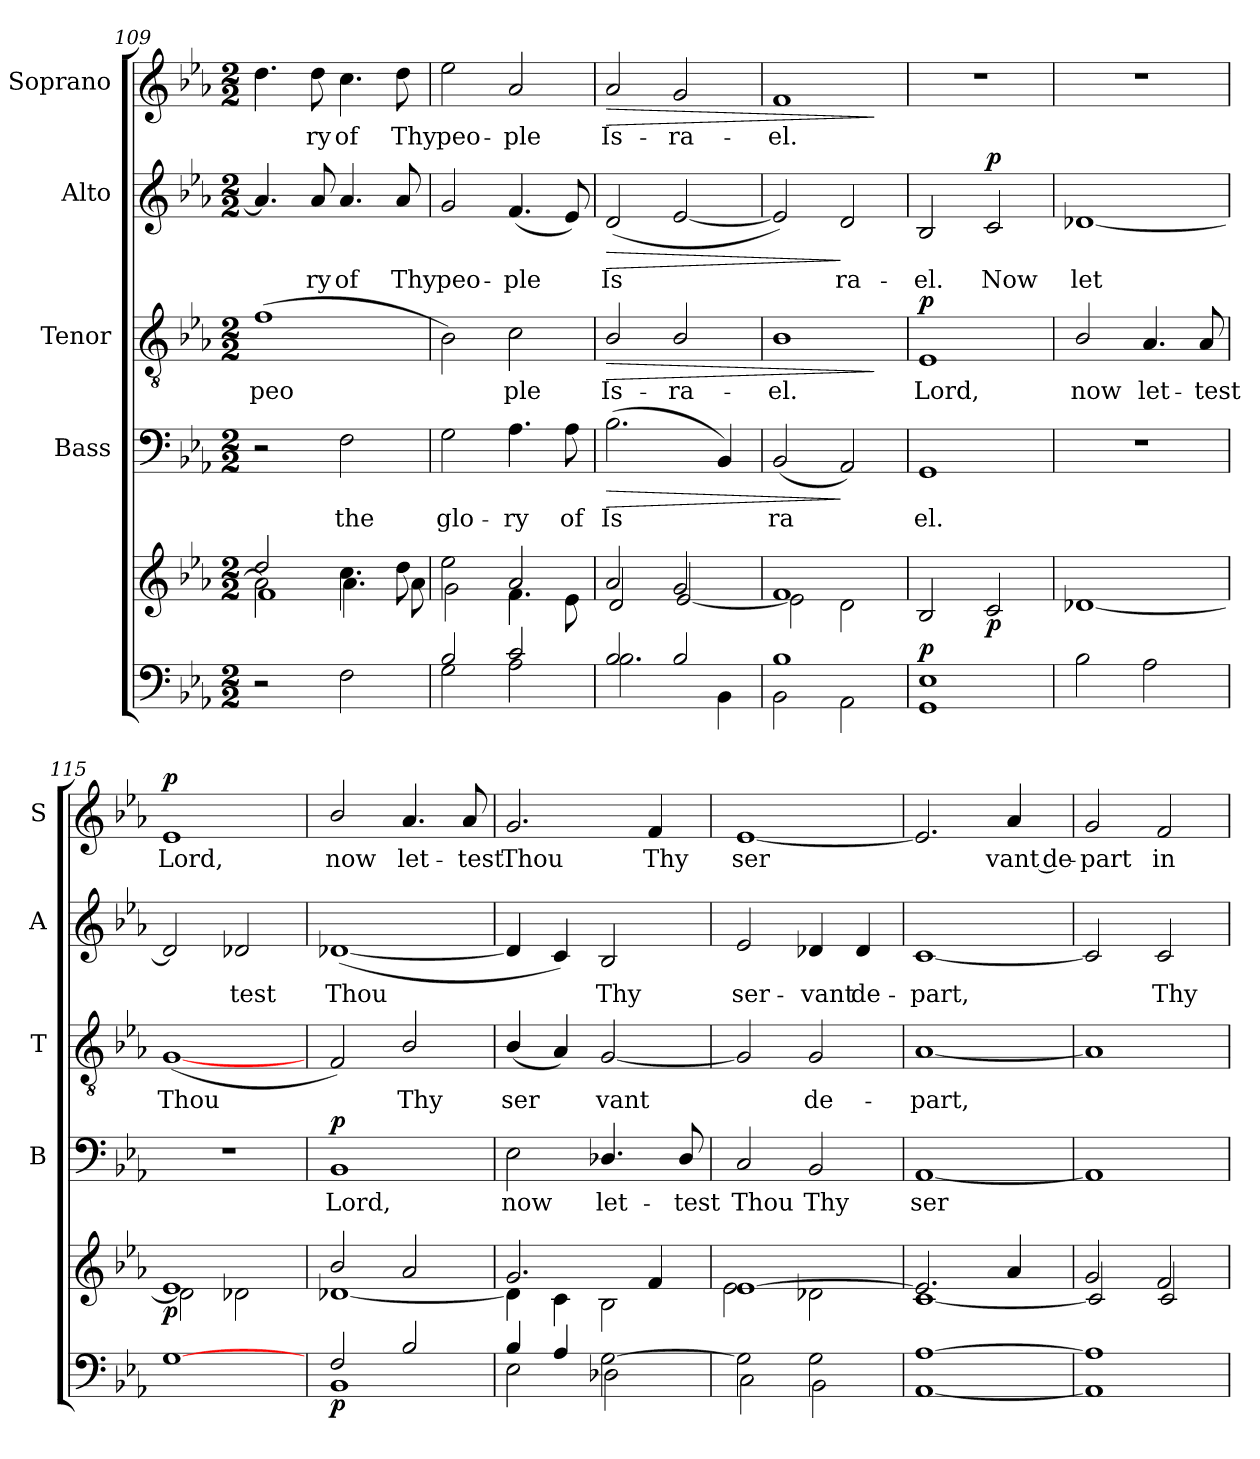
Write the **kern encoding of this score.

**kern	**kern	**dynam	**kern	**text	**dynam	**kern	**text	**dynam	**kern	**text	**dynam	**kern	**text	**dynam
*part5	*part5	*part5	*part4	*part4	*part4	*part3	*part3	*part3	*part2	*part2	*part2	*part1	*part1	*part1
*staff6	*staff5	*staff5/6	*staff4	*staff4	*staff4	*staff3	*staff3	*staff3	*staff2	*staff2	*staff2	*staff1	*staff1	*staff1
*	*	*	*I"Bass	*	*	*I"Tenor	*	*	*I"Alto	*	*	*I"Soprano	*	*
*	*	*	*I'B	*	*	*I'T	*	*	*I'A	*	*	*I'S	*	*
*clefF4	*clefG2	*	*clefF4	*	*	*clefGv2	*	*	*clefG2	*	*	*clefG2	*	*
*k[b-e-a-]	*k[b-e-a-]	*	*k[b-e-a-]	*	*	*k[b-e-a-]	*	*	*k[b-e-a-]	*	*	*k[b-e-a-]	*	*
*E-:	*E-:	*	*E-:	*	*	*E-:	*	*	*E-:	*	*	*E-:	*	*
*M2/2	*M2/2	*	*M2/2	*	*	*M2/2	*	*	*M2/2	*	*	*M2/2	*	*
=109	=109	=109	=109	=109	=109	=109	=109	=109	=109	=109	=109	=109	=109	=109
*	*^	*	*	*	*	*	*	*	*	*	*	*	*	*
*	*	*^	*	*	*	*	*	*	*	*	*	*	*	*	*
!	!	!	!	!	!	!	!	!	!LO:LY:b	!	!	!	!	!	!	!
2r	2dd/	2a-\]	1f	.	2r	.	.	(>1f	peo­	.	4.a-/]	.	.	4.dd\	.	.
!	!	!	!	!	!	!	!	!	!	!	!	!LO:LY:b	!	!	!LO:LY:b	!
.	.	.	.	.	.	.	.	.	.	.	8a-/	ry	.	8dd\	ry	.
!	!	!	!	!	!	!LO:LY:b	!	!	!	!	!	!LO:LY:b	!	!	!LO:LY:b	!
2F\	4.cc\	4.a-\	.	.	2F\	the	.	.	.	.	4.a-/	of	.	4.cc\	of	.
!	!	!	!	!	!	!	!	!	!	!	!	!LO:LY:b	!	!	!LO:LY:b	!
.	8dd\	8a-\	.	.	.	.	.	.	.	.	8a-/	Thy	.	8dd\	Thy	.
*	*	*v	*v	*	*	*	*	*	*	*	*	*	*	*	*	*
=110	=110	=110	=110	=110	=110	=110	=110	=110	=110	=110	=110	=110	=110	=110	=110
*^	*	*	*	*	*	*	*	*	*	*	*	*	*	*	*
!	!	!	!	!	!	!LO:LY:b	!	!	!	!	!	!LO:LY:b	!	!	!LO:LY:b	!
2B-/	2G\	2ee-\	2g\	.	2G\	glo-	.	2B-\)	.	.	2g/	peo-	.	2ee-\	peo-	.
!	!	!	!	!	!	!LO:LY:b	!	!	!LO:LY:b	!	!	!LO:LY:b	!	!	!LO:LY:b	!
2c/	2A-\	2a-/	4.f\	.	4.A-\	-ry	.	2c\	ple	.	(<4.f/	-ple	.	2a-/	-ple	.
!	!	!	!	!	!	!LO:LY:b	!	!	!	!	!	!	!	!	!	!
.	.	.	8e-\	.	8A-\	of	.	.	.	.	8e-/)	.	.	.	.	.
=111	=111	=111	=111	=111	=111	=111	=111	=111	=111	=111	=111	=111	=111	=111	=111	=111
!	!	!	!	!	!	!LO:LY:b	!LO:HP:b	!	!LO:LY:b	!LO:HP:b	!	!LO:LY:b	!LO:HP:b	!	!LO:LY:b	!LO:HP:b
2B-/	2.B-\	2a-/	2d/	.	(>2.B-\	Is­	>	2B-/	Is-	>	(<2d/	Is­	>	2a-/	Is-	>
!	!	!	!	!	!	!	!	!	!LO:LY:b	!	!	!	!	!	!LO:LY:b	!
2B-/	.	2g/	[>2e-/	.	.	.	.	2B-/	-ra-	.	[2e-/	.	.	2g/	-ra-	.
.	4BB-\	.	.	.	4BB-/)	.	.	.	.	.	.	.	.	.	.	.
=112	=112	=112	=112	=112	=112	=112	=112	=112	=112	=112	=112	=112	=112	=112	=112	=112
!	!	!	!	!	!	!LO:LY:b	!	!	!LO:LY:b	!	!	!	!	!	!LO:LY:b	!
1B-	2BB-\	1f	2e-\]	.	(<2BB-/	ra­	.	1B-	-el.	.	2e-/])	.	.	1f	-el.	.
!	!	!	!	!	!	!	!	!	!	!	!	!LO:LY:b	!	!	!	!
.	2AA-\	.	2d\	.	2AA-/)	.	]	.	.	.	2d/	ra-	]	.	.	.
*v	*v	*	*	*	*	*	*	*	*	*	*	*	*	*	*	*
*	*v	*v	*	*	*	*	*	*	*	*	*	*	*	*	*
.	.	.	.	.	.	.	.	]	.	.	.	.	.	]
!!LO:LB:g=z
=113	=113	=113	=113	=113	=113	=113	=113	=113	=113	=113	=113	=113	=113	=113
*^	*^	*	*	*	*	*	*	*	*	*	*	*	*	*
!	!	!	!	!LO:DY:a=2	!	!LO:LY:b	!	!	!LO:LY:b	!LO:DY:b	!	!LO:LY:b	!	!	!	!
1E-	1GG	1ryy	2B-/	p	1GG	el.	.	1E-	Lord,	p	2B-/	-el.	.	1r	.	.
!	!	!	!	!LO:DY:b	!	!	!	!	!	!	!	!LO:LY:b	!LO:DY:b	!	!	!
.	.	.	2c/	p	.	.	.	.	.	.	2c/	Now	p	.	.	.
=114	=114	=114	=114	=114	=114	=114	=114	=114	=114	=114	=114	=114	=114	=114	=114	=114
!	!	!	!	!	!	!	!	!	!LO:LY:b	!	!	!LO:LY:b	!	!	!	!
2B-\	1ryy	1ryy	[1d-X	.	1r	.	.	2B-/	now	.	[1d-X	let­	.	1r	.	.
!	!	!	!	!	!	!	!	!	!LO:LY:b	!	!	!	!	!	!	!
2A-\	.	.	.	.	.	.	.	4.A-/	let-	.	.	.	.	.	.	.
!	!	!	!	!	!	!	!	!	!LO:LY:b	!	!	!	!	!	!	!
.	.	.	.	.	.	.	.	8A-/	-test	.	.	.	.	.	.	.
=115	=115	=115	=115	=115	=115	=115	=115	=115	=115	=115	=115	=115	=115	=115	=115	=115
!	!	!	!	!LO:DY:b	!	!	!	!	!LO:LY:b	!	!	!	!	!	!LO:LY:b	!LO:DY:b
[1G	1ryy	1e-	2d-\]	p	1r	.	.	(<[1G	Thou	.	2d-/]	.	.	1e-	Lord,	p
!	!	!	!	!	!	!	!	!	!	!	!	!LO:LY:b	!	!	!	!
.	.	.	2d-\	.	.	.	.	.	.	.	2d-/	test	.	.	.	.
=116	=116	=116	=116	=116	=116	=116	=116	=116	=116	=116	=116	=116	=116	=116	=116	=116
!	!	!	!	!LO:DY:b=2	!	!LO:LY:b	!LO:DY:b	!	!	!	!	!LO:LY:b	!	!	!LO:LY:b	!
2F/	1BB-	2b-/	[<1d-X	p	1BB-	Lord,	p	2F/)	.	.	(<[1d-X	Thou	.	2b-/	now	.
!	!	!	!	!	!	!	!	!	!LO:LY:b	!	!	!	!	!	!LO:LY:b	!
2B-/	.	2a-/	.	.	.	.	.	2B-/	Thy	.	.	.	.	4.a-/	let-	.
!	!	!	!	!	!	!	!	!	!	!	!	!	!	!	!LO:LY:b	!
.	.	.	.	.	.	.	.	.	.	.	.	.	.	8a-/	-test	.
=117	=117	=117	=117	=117	=117	=117	=117	=117	=117	=117	=117	=117	=117	=117	=117	=117
!	!	!	!	!	!	!LO:LY:b	!	!	!LO:LY:b	!	!	!	!	!	!LO:LY:b	!
4B-/	2E-\	2.g/	4d-\]	.	2E-\	now	.	(<4B-/	ser­	.	4d-/]	.	.	2.g/	Thou	.
4A-/	.	.	4c\	.	.	.	.	4A-/)	.	.	4c/)	.	.	.	.	.
!	!	!	!	!	!	!LO:LY:b	!	!	!LO:LY:b	!	!	!LO:LY:b	!	!	!	!
[<2G\	2D-X\	.	2B-\	.	4.D-X/	let-	.	[2G/	vant	.	2B-/	Thy	.	.	.	.
!	!	!	!	!	!	!	!	!	!	!	!	!	!	!	!LO:LY:b	!
.	.	4f/	.	.	.	.	.	.	.	.	.	.	.	4f/	Thy	.
!	!	!	!	!	!	!LO:LY:b	!	!	!	!	!	!	!	!	!	!
.	.	.	.	.	8D-/	-test	.	.	.	.	.	.	.	.	.	.
=118	=118	=118	=118	=118	=118	=118	=118	=118	=118	=118	=118	=118	=118	=118	=118	=118
!	!	!	!	!	!	!LO:LY:b	!	!	!	!	!	!LO:LY:b	!	!	!LO:LY:b	!
2G\]	2C\	[>1e-	2e-\	.	2C/	Thou	.	2G/]	.	.	2e-/	ser-	.	[1e-	ser­	.
!	!	!	!	!	!	!LO:LY:b	!	!	!LO:LY:b	!	!	!LO:LY:b	!	!	!	!
2G\	2BB-\	.	2d-X\	.	2BB-/	Thy	.	2G/	de-	.	4d-X/	-vant	.	.	.	.
!	!	!	!	!	!	!	!	!	!	!	!	!LO:LY:b	!	!	!	!
.	.	.	.	.	.	.	.	.	.	.	4d-/	de-	.	.	.	.
=119	=119	=119	=119	=119	=119	=119	=119	=119	=119	=119	=119	=119	=119	=119	=119	=119
!	!	!	!	!	!	!LO:LY:b	!	!	!LO:LY:b	!	!	!LO:LY:b	!	!	!	!
[>1A-	[<1AA-	2.e-/]	[<1c	.	[1AA-	ser­	.	[1A-	-part,	.	[1c	-part,	.	2.e-/]	.	.
!	!	!	!	!	!	!	!	!	!	!	!	!	!	!	!LO:LY:b	!
.	.	4a-/	.	.	.	.	.	.	.	.	.	.	.	4a-/	vant de-	.
!!LO:PB:g=z
=120	=120	=120	=120	=120	=120	=120	=120	=120	=120	=120	=120	=120	=120	=120	=120	=120
!	!	!	!	!	!	!	!	!	!	!	!	!	!	!	!LO:LY:b	!
1A-]	1AA-]	2g/	2c/]	.	1AA-]	.	.	1A-]	.	.	2c/]	.	.	2g/	-part	.
!	!	!	!	!	!	!	!	!	!	!	!	!LO:LY:b	!	!	!LO:LY:b	!
.	.	2f/	2c/	.	.	.	.	.	.	.	2c/	Thy	.	2f/	in	.
*v	*v	*	*	*	*	*	*	*	*	*	*	*	*	*	*	*
*	*v	*v	*	*	*	*	*	*	*	*	*	*	*	*	*
=	=	=	=	=	=	=	=	=	=	=	=	=	=	=
*-	*-	*-	*-	*-	*-	*-	*-	*-	*-	*-	*-	*-	*-	*-
